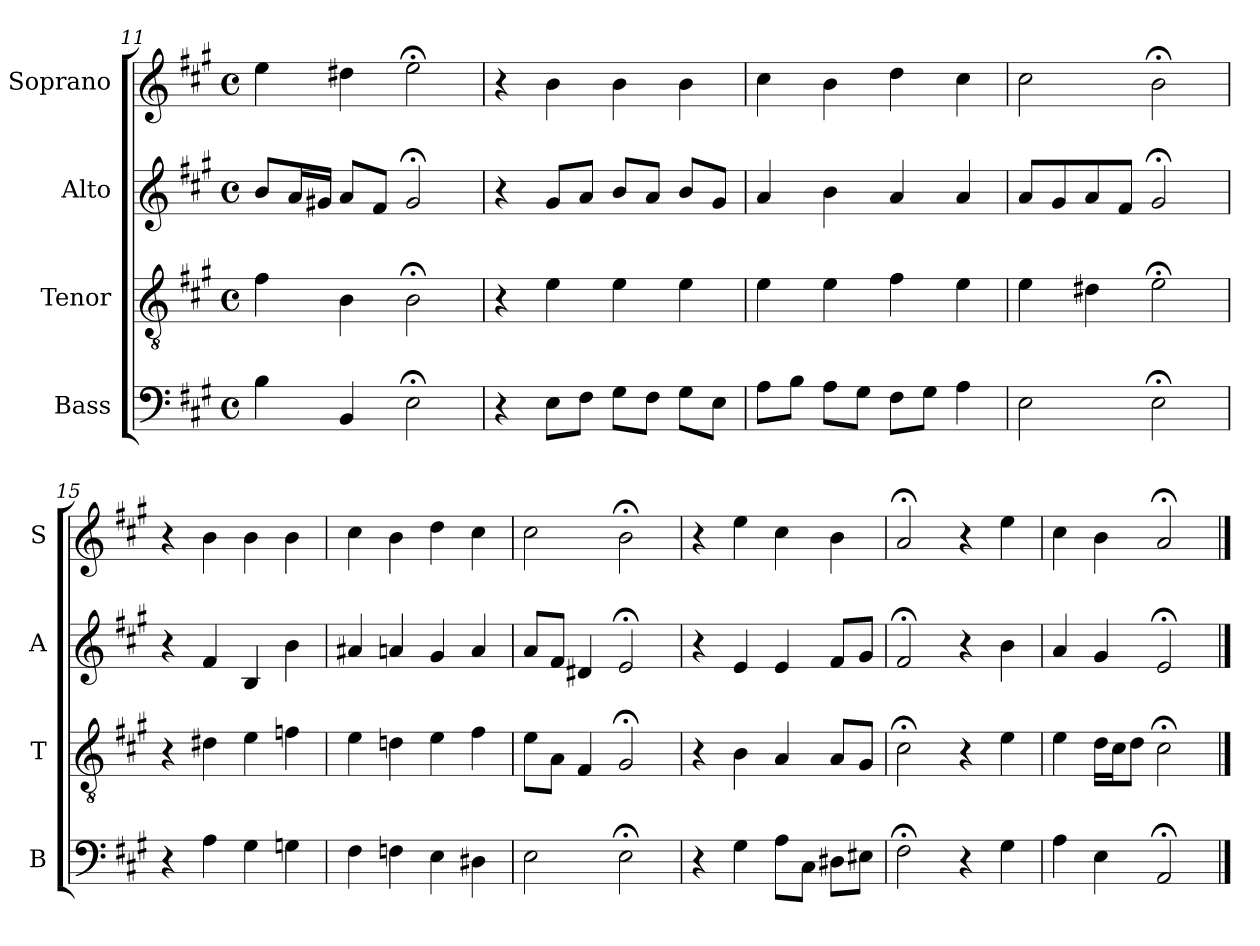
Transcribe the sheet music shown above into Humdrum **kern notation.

**kern	**kern	**kern	**kern
*part4	*part3	*part2	*part1
*staff4	*staff3	*staff2	*staff1
*I"Bass	*I"Tenor	*I"Alto	*I"Soprano
*I'B	*I'T	*I'A	*I'S
*clefF4	*clefGv2	*clefG2	*clefG2
*k[f#c#g#]	*k[f#c#g#]	*k[f#c#g#]	*k[f#c#g#]
*A:	*A:	*A:	*A:
*M4/4	*M4/4	*M4/4	*M4/4
*met(c)	*met(c)	*met(c)	*met(c)
=11	=11	=11	=11
4B	4f#	8bL	4ee
.	.	16aL	.
.	.	16g#XJJ	.
4BB	4B	8aL	4dd#X
.	.	8f#J	.
2E;<	2B;<	2g#;<	2ee;<
=12	=12	=12	=12
4r	4r	4r	4r
8EL	4e	8g#L	4b
8F#J	.	8aJ	.
8G#L	4e	8bL	4b
8F#J	.	8aJ	.
8G#L	4e	8bL	4b
8EJ	.	8g#J	.
=13	=13	=13	=13
8AL	4e	4a	4cc#
8BJ	.	.	.
8AL	4e	4b	4b
8G#J	.	.	.
8F#L	4f#	4a	4dd
8G#J	.	.	.
4A	4e	4a	4cc#
=14	=14	=14	=14
2Ei	4ei	8aiL	2cc#i
.	.	8g#	.
.	4d#X	8a	.
.	.	8f#J	.
2E;<	2e;<	2g#;<	2b;<
=15	=15	=15	=15
4r	4r	4r	4r
4A	4d#X	4f#	4b
4G#	4e	4B	4b
4Gn	4fn	4b	4b
=16	=16	=16	=16
4F#	4e	4a#X	4cc#
4Fn	4dn	4an	4b
4E	4e	4g#	4dd
4D#X	4f#	4a	4cc#
=17	=17	=17	=17
2Ei	8eiL	8aiL	2cc#i
.	8AJ	8f#J	.
.	4F#	4d#X	.
2E;<	2G#;<	2e;<	2b;<
=18	=18	=18	=18
4r	4r	4r	4r
4G#	4B	4e	4ee
8AL	4A	4e	4cc#
8C#J	.	.	.
8D#XL	8AL	8f#L	4b
8E#XJ	8G#J	8g#J	.
=19	=19	=19	=19
2F#;<	2c#;<	2f#;<	2a;<
4r	4r	4r	4r
4G#	4e	4b	4ee
=20	=20	=20	=20
4A	4e	4a	4cc#
4E	16dLL	4g#	4b
.	16c#J	.	.
.	8dJ	.	.
2AA;<	2c#;<	2e;<	2a;<
==	==	==	==
*-	*-	*-	*-
